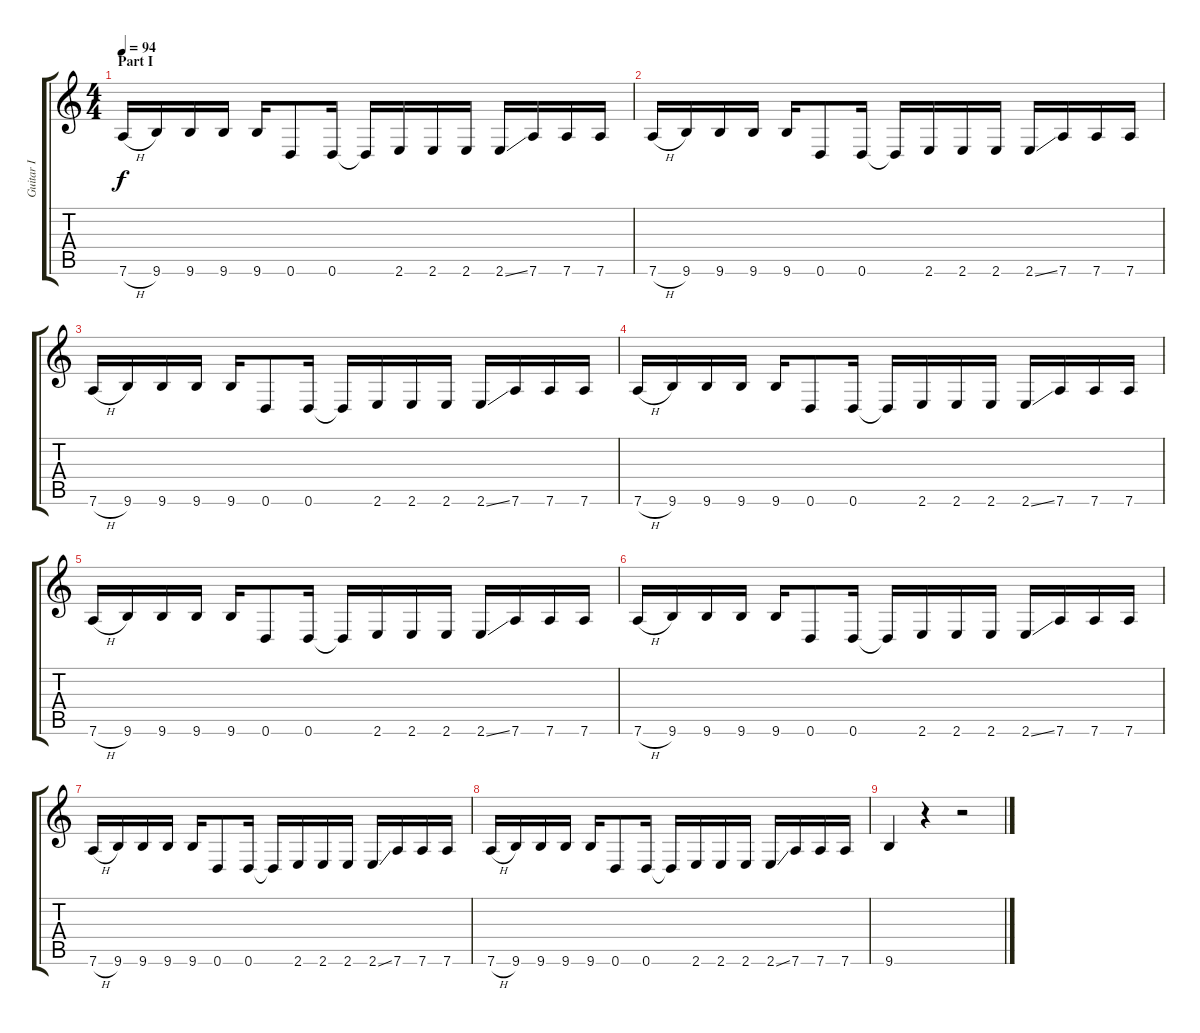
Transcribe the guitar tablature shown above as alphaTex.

\track ("Guitar I" "Guitar I") {instrument distortionguitar}
\staff {score tabs}
\tuning (E4 B3 G3 D3 A2 D2) {hide}
\ts (4 4)
\section ("" "Part I")
\tempo 94
\clef g2
\ks c
7.6{h}.16{dy f} 9.6.16 9.6.16 9.6.16 9.6.16 0.6.8 0.6.16 0.6{t}.16 2.6.16 2.6.16 2.6.16 2.6{ss}.16 7.6.16 7.6.16 7.6.16 |
7.6{h}.16 9.6.16 9.6.16 9.6.16 9.6.16 0.6.8 0.6.16 0.6{t}.16 2.6.16 2.6.16 2.6.16 2.6{ss}.16 7.6.16 7.6.16 7.6.16 |
7.6{h}.16 9.6.16 9.6.16 9.6.16 9.6.16 0.6.8 0.6.16 0.6{t}.16 2.6.16 2.6.16 2.6.16 2.6{ss}.16 7.6.16 7.6.16 7.6.16 |
7.6{h}.16 9.6.16 9.6.16 9.6.16 9.6.16 0.6.8 0.6.16 0.6{t}.16 2.6.16 2.6.16 2.6.16 2.6{ss}.16 7.6.16 7.6.16 7.6.16 |
7.6{h}.16 9.6.16 9.6.16 9.6.16 9.6.16 0.6.8 0.6.16 0.6{t}.16 2.6.16 2.6.16 2.6.16 2.6{ss}.16 7.6.16 7.6.16 7.6.16 |
7.6{h}.16 9.6.16 9.6.16 9.6.16 9.6.16 0.6.8 0.6.16 0.6{t}.16 2.6.16 2.6.16 2.6.16 2.6{ss}.16 7.6.16 7.6.16 7.6.16 |
7.6{h}.16 9.6.16 9.6.16 9.6.16 9.6.16 0.6.8 0.6.16 0.6{t}.16 2.6.16 2.6.16 2.6.16 2.6{ss}.16 7.6.16 7.6.16 7.6.16 |
7.6{h}.16 9.6.16 9.6.16 9.6.16 9.6.16 0.6.8 0.6.16 0.6{t}.16 2.6.16 2.6.16 2.6.16 2.6{ss}.16 7.6.16 7.6.16 7.6.16 |
9.6.4 r.4 r.2
